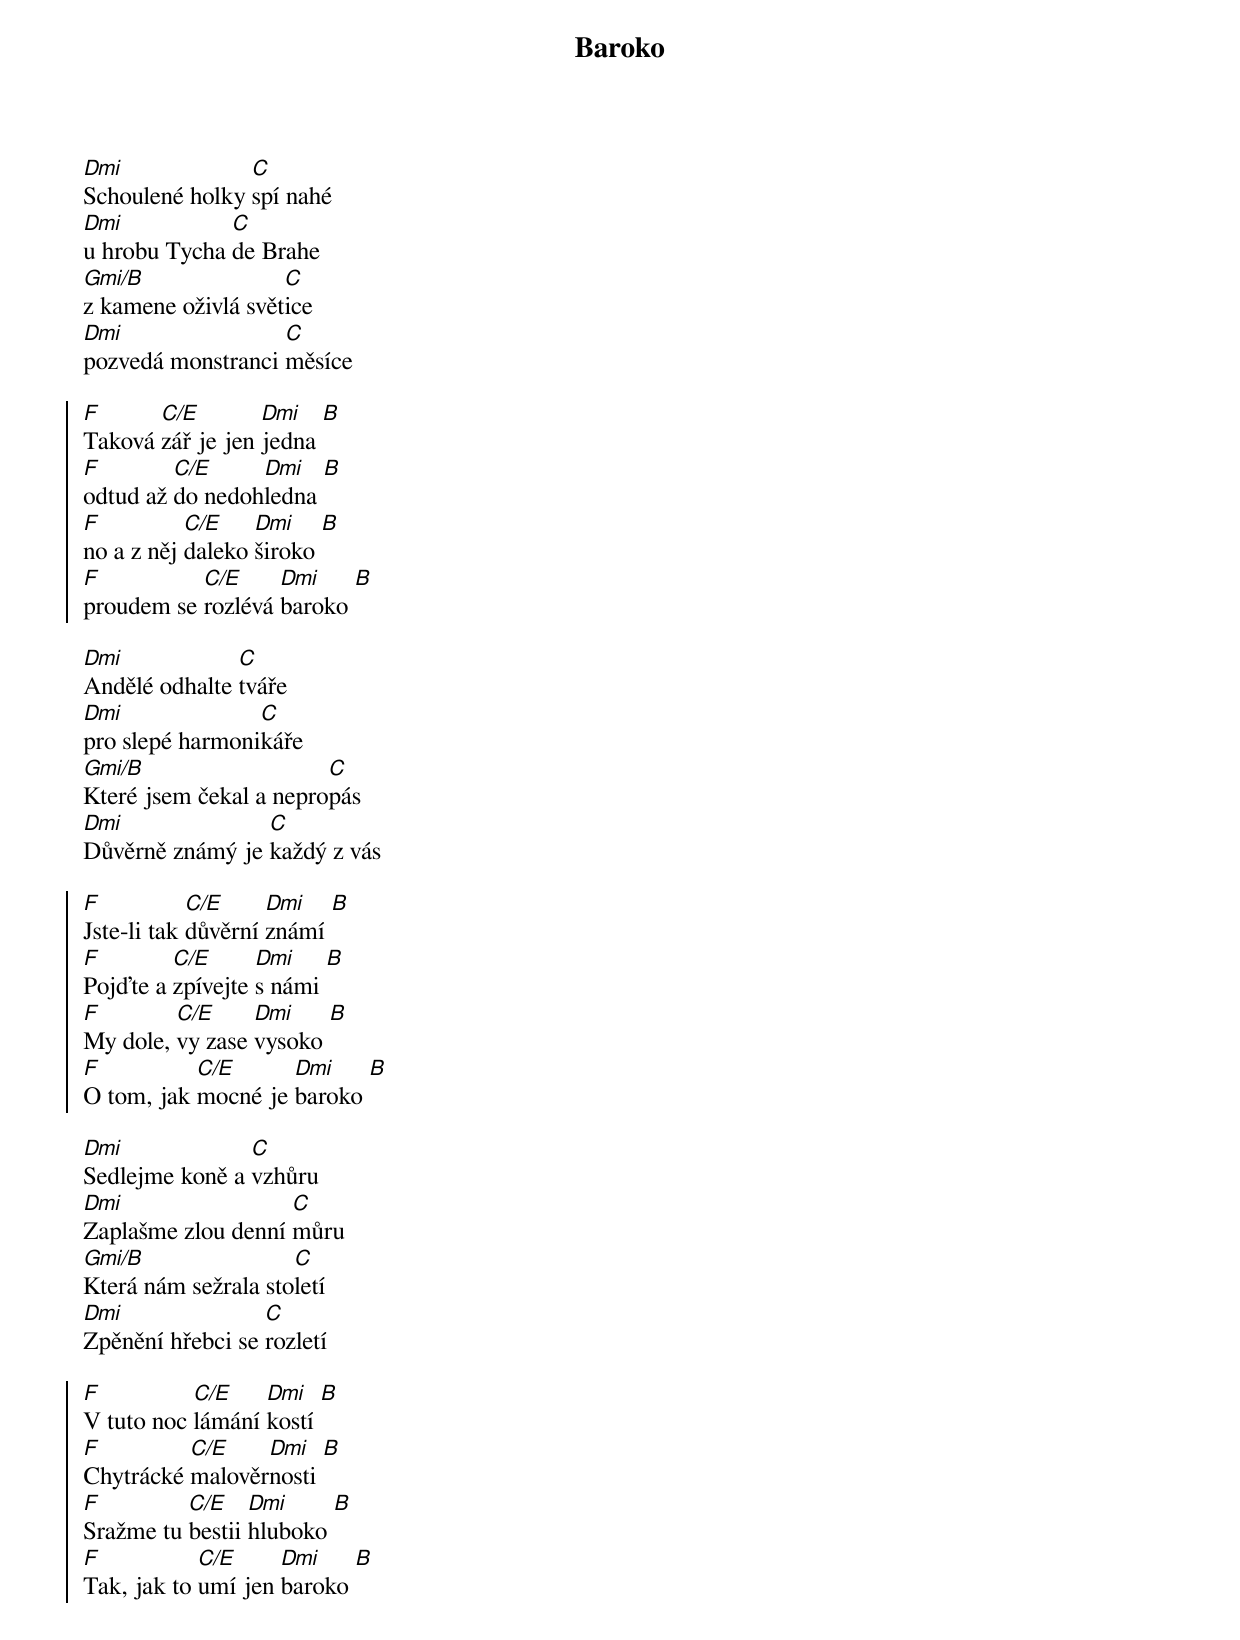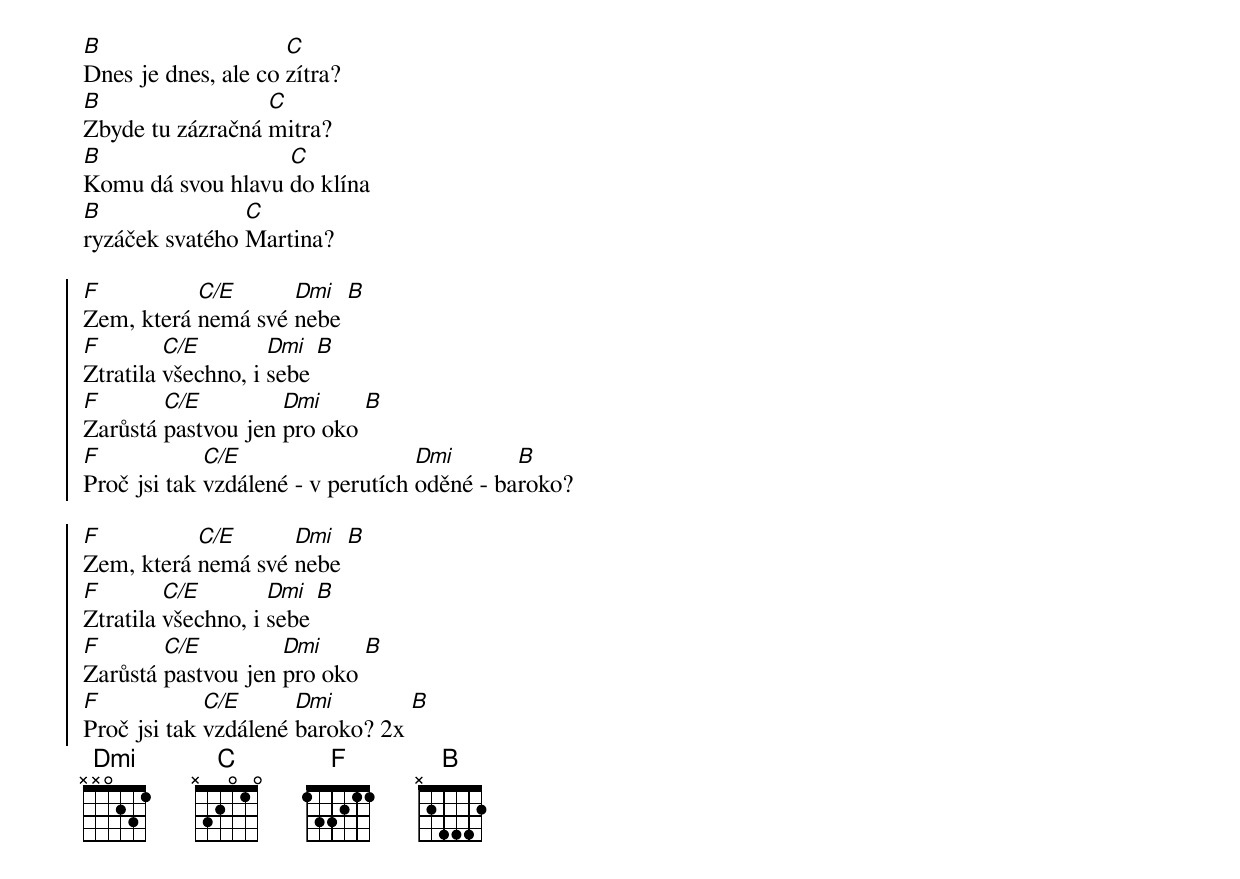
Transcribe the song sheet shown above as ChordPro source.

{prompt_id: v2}
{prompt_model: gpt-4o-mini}
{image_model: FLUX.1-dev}
{title: Baroko}
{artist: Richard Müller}
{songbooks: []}
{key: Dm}
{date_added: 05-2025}
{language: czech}
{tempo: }
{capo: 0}
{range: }
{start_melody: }
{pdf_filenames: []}

{start_of_verse}
[Dmi]Schoulené holky [C]spí nahé
[Dmi]u hrobu Tycha [C]de Brahe
[Gmi/B]z kamene oživlá svět[C]ice
[Dmi]pozvedá monstranci [C]měsíce
{end_of_verse}

{start_of_chorus}
[F]Taková [C/E]zář je jen [Dmi]jedna [B]
[F]odtud až [C/E]do nedoh[Dmi]ledna [B]
[F]no a z něj [C/E]daleko [Dmi]široko [B]
[F]proudem se [C/E]rozlévá [Dmi]baroko [B]
{end_of_chorus}

{start_of_verse}
[Dmi]Andělé odhalte [C]tváře
[Dmi]pro slepé harmoni[C]káře
[Gmi/B]Které jsem čekal a nepro[C]pás
[Dmi]Důvěrně známý je [C]každý z vás
{end_of_verse}

{start_of_chorus}
[F]Jste-li tak [C/E]důvěrní [Dmi]známí [B]
[F]Pojďte a [C/E]zpívejte [Dmi]s námi [B]
[F]My dole, [C/E]vy zase [Dmi]vysoko [B]
[F]O tom, jak [C/E]mocné je [Dmi]baroko [B]
{end_of_chorus}

{start_of_verse}
[Dmi]Sedlejme koně a [C]vzhůru
[Dmi]Zaplašme zlou denní [C]můru
[Gmi/B]Která nám sežrala sto[C]letí
[Dmi]Zpěnění hřebci se [C]rozletí
{end_of_verse}

{start_of_chorus}
[F]V tuto noc [C/E]lámání [Dmi]kostí [B]
[F]Chytrácké [C/E]malověr[Dmi]nosti [B]
[F]Sražme tu [C/E]bestii [Dmi]hluboko [B]
[F]Tak, jak to [C/E]umí jen [Dmi]baroko [B]
{end_of_chorus}

{start_of_bridge}
[B]Dnes je dnes, ale co [C]zítra?
[B]Zbyde tu zázračná [C]mitra?
[B]Komu dá svou hlavu [C]do klína
[B]ryzáček svatého [C]Martina?
{end_of_bridge}

{start_of_chorus}
[F]Zem, která [C/E]nemá své [Dmi]nebe [B]
[F]Ztratila [C/E]všechno, i [Dmi]sebe [B]
[F]Zarůstá [C/E]pastvou jen [Dmi]pro oko [B]
[F]Proč jsi tak [C/E]vzdálené - v perutích [Dmi]oděné - ba[B]roko?
{end_of_chorus}

{start_of_chorus}
[F]Zem, která [C/E]nemá své [Dmi]nebe [B]
[F]Ztratila [C/E]všechno, i [Dmi]sebe [B]
[F]Zarůstá [C/E]pastvou jen [Dmi]pro oko [B]
[F]Proč jsi tak [C/E]vzdálené [Dmi]baroko? 2x [B]
{end_of_chorus}
